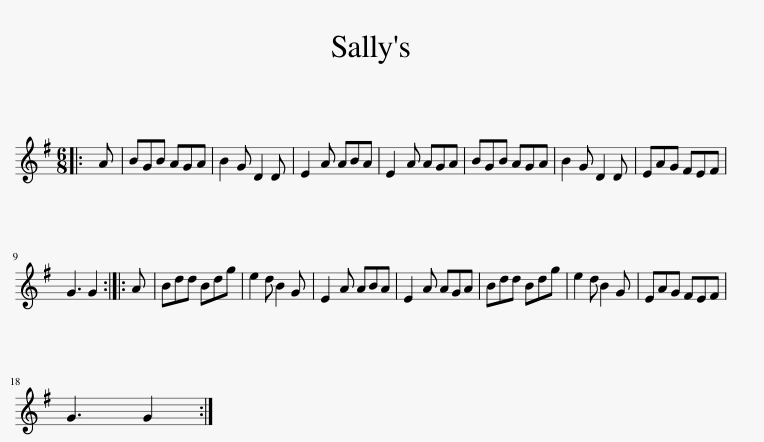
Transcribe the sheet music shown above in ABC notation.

X:1
L:1/8
M:6/8
I:linebreak $
K:G
V:1 treble
V:1
|: A | BGB AGA | B2 G D2 D | E2 A ABA | E2 A AGA | %5
 BGB AGA | B2 G D2 D | EAG FEF |$ G3 G2 :: A | %10
 Bdd Bdg | e2 d B2 G | E2 A ABA | E2 A AGA | Bdd Bdg | %15
 e2 d B2 G | EAG FEF |$ G3 G2 :| %18
